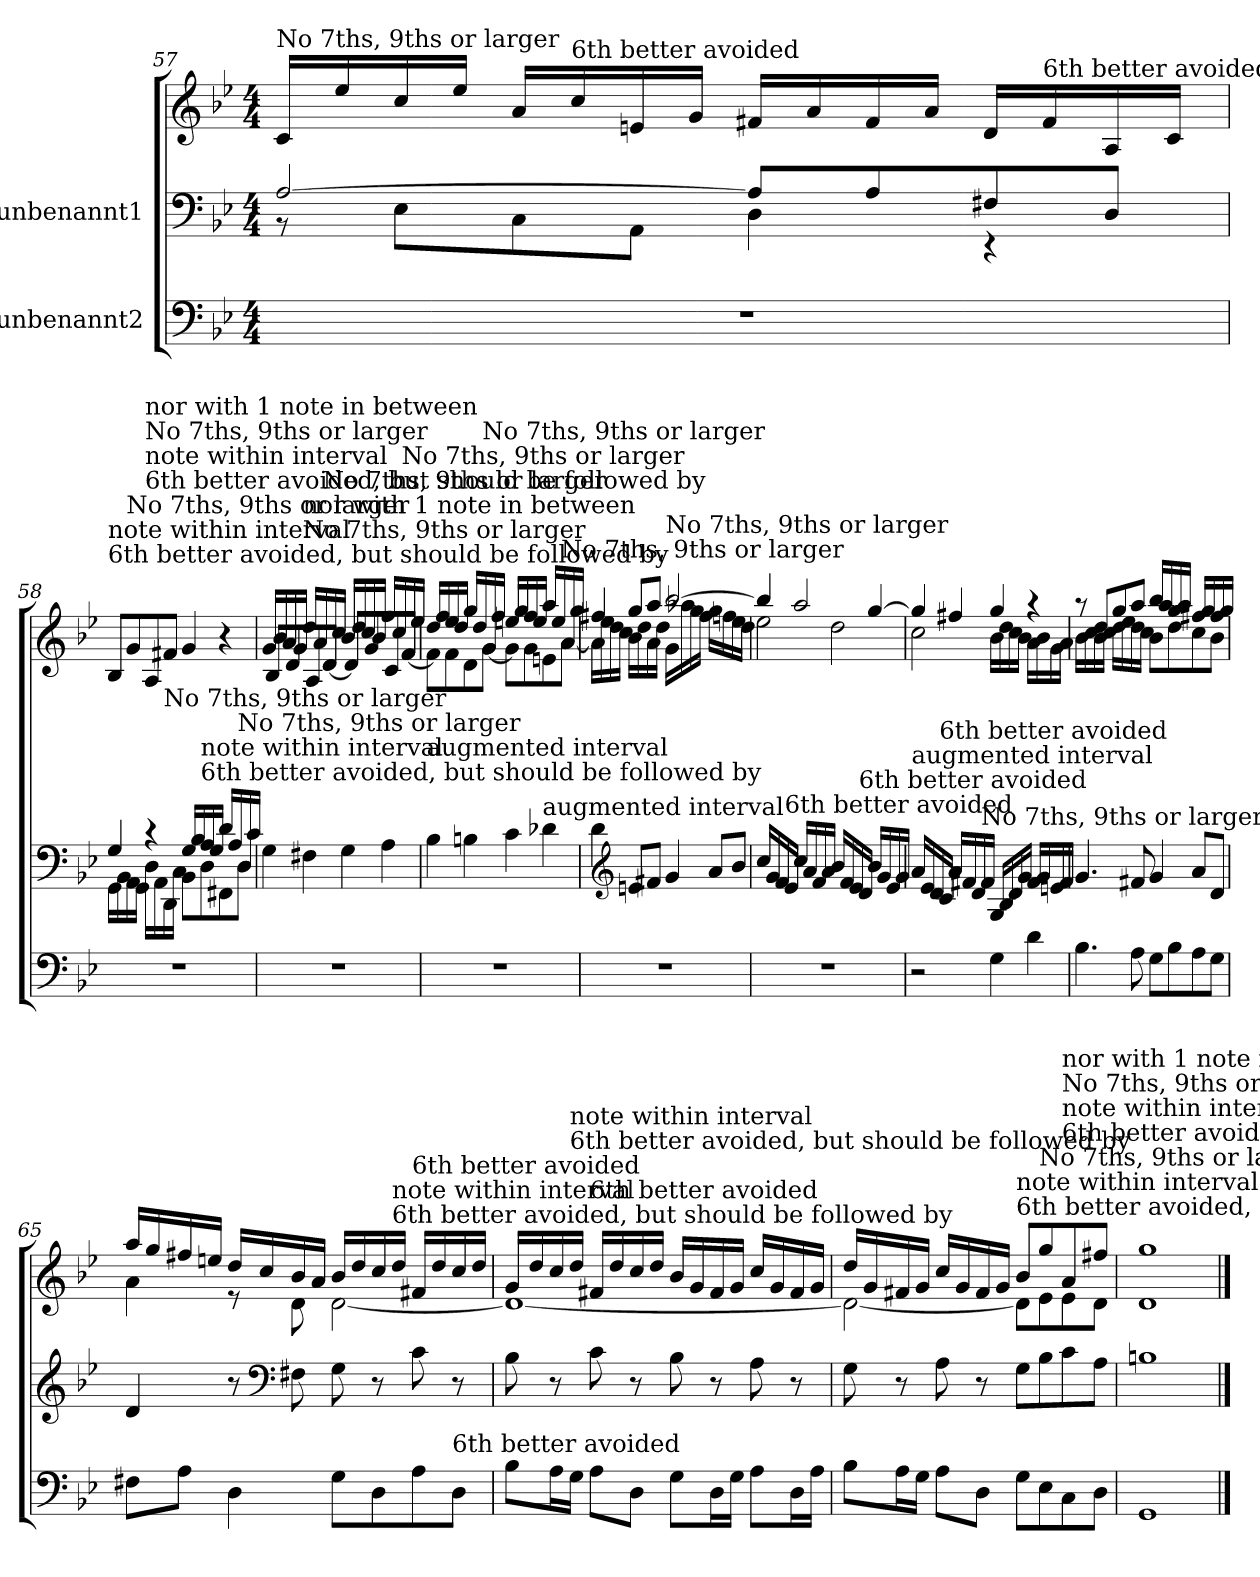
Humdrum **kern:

**kern	**kern	**kern
*part2	*part1	*part1
*staff3	*staff2	*staff1
*I"unbenannt2	*I"unbenannt1	*
*clefF4	*clefF4	*clefG2
*k[b-e-]	*k[b-e-]	*k[b-e-]
*M4/4	*M4/4	*M4/4
=57	=57	=57
*	*^	*
!	!	!	!LO:TX:a:t=No 7ths, 9ths or larger
1r	[2Ai/	8r	16cj/LL
.	.	.	16ee-j/
.	.	8E-\L	16cc/
.	.	.	16ee-/JJ
.	.	8C\	16a/LL
!	!	!	!LO:TX:a:t=6th better avoided
.	.	.	16cci/
.	.	8AA\J	16eni/
.	.	.	16g/JJ
.	8A/L]	4D\	16f#X/LL
.	.	.	16a/
.	8A/	.	16f#/
.	.	.	16a/JJ
.	8F#X/	4r	16d/LL
!	!	!	!LO:TX:a:t=6th better avoided
.	.	.	16f#i/
.	8D/J	.	16Ai/
.	.	.	16c/JJ
!!LO:LB:g=z
=58	=58	=58	=58
!	!	!	!LO:TX:a:t=6th better avoided, but should be followed by
!	!	!	!LO:TX:a:t=note within interval
1r	4G/	16GG\LL	8B-i/L
.	.	16BB-\	.
!	!	!	!LO:TX:a:t=No 7ths, 9ths or larger
.	.	16AA\	8gi/
.	.	16GG\JJ	.
!	!	!	!LO:TX:a:t=6th better avoided, but should be followed by
!	!	!	!LO:TX:a:t=note within interval
!	!	!	!LO:TX:a:t=No 7ths, 9ths or larger
!	!	!	!LO:TX:a:t=nor with 1 note in between
.	4r	16D\LL	8Aj/
.	.	16AA\	.
!	!	!LO:TX:a:t=No 7ths, 9ths or larger	!
.	.	16DDj\	8f#Xi/J
.	.	16Cj\JJ	.
.	16G/LL	8BB-\L	4gj/
.	16B-/	.	.
!	!LO:TX:a:t=6th better avoided, but should be followed by	!	!
!	!LO:TX:a:t=note within interval	!	!
.	16A/	8Di\	.
.	16G/JJ	.	.
.	16d/LL	8FF#Xi\	4r
.	16A/	.	.
!	!LO:TX:a:t=No 7ths, 9ths or larger	!	!
.	16Dj/	8Di\J	.
.	16cj/JJ	.	.
*	*v	*v	*
=59	=59	=59
*	*	*^
1r	4G\	16g/LL	8B-/L
.	.	16b-/	.
.	.	16a/	8d/
.	.	16g/JJ	.
!	!	!LO:TX:a:t=No 7ths, 9ths or larger	!
!	!	!LO:TX:a:t=nor with 1 note in between	!
.	4F#X\	16dd/LL	8Aj/
.	.	16a/	.
!	!	!LO:TX:a:t=No 7ths, 9ths or larger	!
.	.	16dj/	[8d/J
.	.	16ccj/JJ	.
.	4G\	16b-/LL	8d/L]
.	.	16dd/	.
.	.	16cc/	8gj/
.	.	16b-/JJ	.
.	4A\	16ff/LL	8c/
.	.	16cc/	.
!	!	!LO:TX:a:t=No 7ths, 9ths or larger	!
.	.	16fj/	[8f/J
.	.	16ee-j/JJ	.
=60	=60	=60	=60
!	!LO:TX:a:t=augmented interval	!	!
1r	4B-i\	16dd/LL	8f\L]
.	.	16ff/	.
.	.	16ee-/	8f\
.	.	16dd/JJ	.
.	4Bni\	16gg/LL	8d\
.	.	16dd/	.
!	!	!LO:TX:a:t=No 7ths, 9ths or larger	!
.	.	16gj/	[8g\J
.	.	16ffj/JJ	.
.	4c\	16een/LL	8g\L]
.	.	16gg/	.
.	.	16ff/	8g\
.	.	16ee/JJ	.
!	!LO:TX:a:t=augmented interval	!	!
.	4d-Xi\	16aa/LL	8en\
.	.	16ee/	.
!	!	!LO:TX:a:t=No 7ths, 9ths or larger	!
.	.	16aj/	[8a\J
.	.	16ggj/JJ	.
!!LO:LB:g=z	!!
=61	=61	=61	=61
1r	4di\	4ff#X/	16a\LL]
.	.	.	16ee-\
.	.	.	16dd\
.	.	.	16cc\JJ
*	*clefG2	*	*
.	8en/L	8gg/L	16b-\LL
.	.	.	16dd\
.	8f#X/J	8aa/J	16a\
.	.	.	16dd\JJ
!	!	!LO:TX:a:t=No 7ths, 9ths or larger	!
.	4g/	[2bb-/	16gj\LL
.	.	.	16aa-Xj\
.	.	.	16gg\
.	.	.	16ff#\JJ
.	8a/L	.	16gg\LL
.	.	.	16ffn\
.	8b-/J	.	16ee-\
.	.	.	16dd\JJ
=62	=62	=62	=62
1r	16cc/LL	4bb-/]	2ee-\
.	16g/	.	.
.	16f/	.	.
!	!LO:TX:a:t=6th better avoided	!	!
.	16e-i/JJ	.	.
.	16cci/LL	2aa/	.
.	16a/	.	.
.	16f/	.	.
.	16a/JJ	.	.
.	16b-/LL	.	2dd\
.	16f/	.	.
.	16e-/	.	.
!	!LO:TX:a:t=6th better avoided	!	!
.	16di/JJ	.	.
.	16b-i/LL	[4gg/	.
.	16g/	.	.
.	16e-/	.	.
.	16g/JJ	.	.
=63	=63	=63	=63
!	!LO:TX:a:t=augmented interval	!	!
2r	16ai/LL	4gg/]	2cc\
.	16e-i/	.	.
.	16d/	.	.
!	!LO:TX:a:t=6th better avoided	!	!
.	16ci/JJ	.	.
.	16ai/LL	4ff#X/	.
.	16f#X/	.	.
.	16d/	.	.
!	!LO:TX:a:t=No 7ths, 9ths or larger	!	!
.	16f#j/JJ	.	.
4G\	16Gj/LL	4gg/	16b-\LL
.	16B-/	.	16dd\
.	16d/	.	16cc\
.	16g/JJ	.	16b-\JJ
4d\	16f#/LL	4r	16a\LL
.	16g/	.	16b-\
.	16en/	.	16g\
.	16f#/JJ	.	16a\JJ
!!LO:PB:g=z	!!
=64	=64	=64	=64
4.B-\	4.g/	8r	16b-\LL
.	.	.	16cc\
.	.	8dd/L	16b-\
.	.	.	16cc\JJ
.	.	8gg/	16dd\LL
.	.	.	16ee-\
8A\	8f#X/	8aa/J	16dd\
.	.	.	16cc\JJ
8G\L	4g/	16bb-/LL	8b-\L
.	.	16aa/	.
8B-\	.	16gg/	8dd\
.	.	16aa/JJ	.
8A\	8a/L	16ff#X/LL	8cc\
.	.	16gg/	.
8G\J	8d/J	16ff#/	8b-\J
.	.	16gg/JJ	.
=65	=65	=65	=65
8F#X\L	4d/	16aa/LL	4a\
.	.	16gg/	.
8A\J	.	16ff#X/	.
.	.	16een/JJ	.
4D\	8r	16dd/LL	8r
.	.	16cc/	.
*	*clefF4	*	*
.	8F#X\	16b-/	8d\
.	.	16a/JJ	.
8G\L	8G\	16b-/LL	[2d\
.	.	16dd/	.
8D\	8r	16cc/	.
!	!	!LO:TX:a:t=6th better avoided, but should be followed by	!
!	!	!LO:TX:a:t=note within interval	!
.	.	16ddi/JJ	.
!	!	!LO:TX:a:t=6th better avoided	!
8A\	8c\	16f#Xi/LL	.
.	.	16ddi/	.
!LO:TX:a:t=6th better avoided	!	!	!
8Di\J	8r	16cc/	.
.	.	16dd/JJ	.
=66	=66	=66	=66
8B-i\L	8B-\	16g/LL	1d_
.	.	16dd/	.
16A\L	8r	16cc/	.
!	!	!LO:TX:a:t=6th better avoided, but should be followed by	!
!	!	!LO:TX:a:t=note within interval	!
16G\JJ	.	16ddi/JJ	.
!	!	!LO:TX:a:t=6th better avoided	!
8A\L	8c\	16f#Xi/LL	.
.	.	16ddi/	.
8D\J	8r	16cc/	.
.	.	16dd/JJ	.
8G\L	8B-\	16b-/LL	.
.	.	16g/	.
16D\L	8r	16f#/	.
16G\JJ	.	16g/JJ	.
8A\L	8A\	16cc/LL	.
.	.	16g/	.
16D\L	8r	16f#/	.
16A\JJ	.	16g/JJ	.
!!LO:LB:g=z	!!
=67	=67	=67	=67
8B-\L	8G\	16dd/LL	2d\_
.	.	16g/	.
16A\L	8r	16f#X/	.
16G\JJ	.	16g/JJ	.
8A\L	8A\	16cc/LL	.
.	.	16g/	.
8D\J	8r	16f#/	.
.	.	16g/JJ	.
!	!	!LO:TX:a:t=6th better avoided, but should be followed by	!
!	!	!LO:TX:a:t=note within interval	!
8G\L	8G\L	8b-i/L	8d\L]
!	!	!LO:TX:a:t=No 7ths, 9ths or larger	!
8E-\	8B-\	8ggi/	8e-\
!	!	!LO:TX:a:t=6th better avoided, but should be followed by	!
!	!	!LO:TX:a:t=note within interval	!
!	!	!LO:TX:a:t=No 7ths, 9ths or larger	!
!	!	!LO:TX:a:t=nor with 1 note in between	!
8C\	8c\	8aj/	8e-\
8D\J	8A\J	8ff#Xi/J	8d\J
=68	=68	=68	=68
1GG	1Bn	1ggj	1d
*	*	*v	*v
==	==	==
*-	*-	*-
